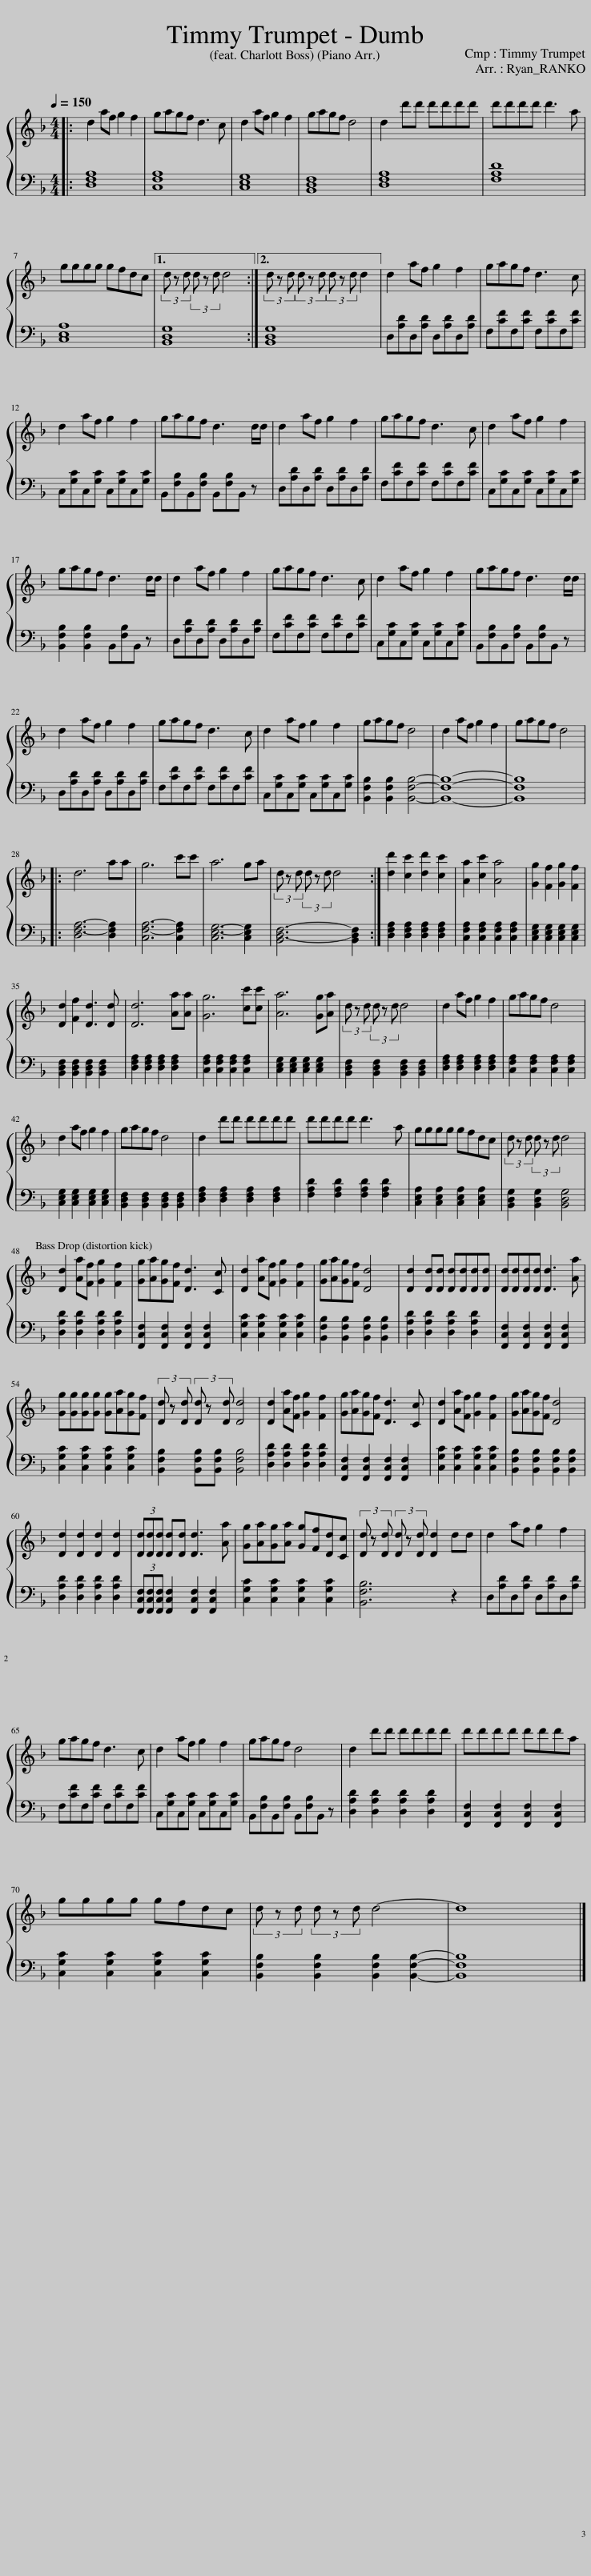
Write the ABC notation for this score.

X:1
%%score { 1 | 2 }
L:1/8
Q:1/4=150
M:4/4
I:linebreak $
K:F
V:1 treble
V:2 bass
V:1
|: d2 af g2 f2 | gagf d3 c | d2 af g2 f2 | gagf d4 | d2 d'd' d'd'd'd' | %5
 d'd'd'd' d'3 a |$ gggg gfdc |1 (3d z d (3d z d d4 :|2 (3d z d (3d z d (3d z d d2 || d2 af g2 f2 | %10
 gagf d3 c |$ d2 af g2 f2 | gagf d3 d/d/ | d2 af g2 f2 | gagf d3 c | %15
 d2 af g2 f2 |$ gagf d3 d/d/ | d2 af g2 f2 | gagf d3 c | d2 af g2 f2 | %20
 gagf d3 d/d/ |$ d2 af g2 f2 | gagf d3 c | d2 af g2 f2 | gagf d4 | %25
 d2 af g2 f2 | gagf d4 |:$ d6 aa | g6 c'c' | a6 ga | %30
 (3d z d (3d z d d4 :| [dd']2 [cc']2 [dd']2 [cc']2 | [Aa]2 [cc']2 [Aa]4 | [Gg]2 [Ff]2 [Gg]2 [Ff]2 |$ [Dd]2 [Ff]2 [Dd]3 [Dd] | %35
 [Dd]6 [Aa][Aa] | [Gg]6 [cc'][cc'] | [Aa]6 [Gg][Aa] | (3d z d (3d z d d4 | d2 af g2 f2 | %40
 gagf d4 |$ d2 af g2 f2 | gagf d4 | d2 d'd' d'd'd'd' | d'd'd'd' d'3 a | %45
 gggg gfdc | (3d z d (3d z d d4 |$ [Dd]2 [Aa][Ff] [Gg]2 [Ff]2 | [Gg][Aa][Gg][Ff] [Dd]3 [Cc] | [Dd]2 [Aa][Ff] [Gg]2 [Ff]2 | %50
 [Gg][Aa][Gg][Ff] [Dd]4 | [Dd]2 [Dd][Dd] [Dd][Dd][Dd][Dd] | [Dd][Dd][Dd][Dd] [Dd]3 [Aa] |$ [Gg][Gg][Gg][Gg] [Gg][Aa][Gg][Ff] | (3[Dd] z [Dd] (3[Dd] z [Dd] [Dd]4 | %55
 [Dd]2 [Aa][Ff] [Gg]2 [Ff]2 | [Gg][Aa][Gg][Ff] [Dd]3 [Cc] | [Dd]2 [Aa][Ff] [Gg]2 [Ff]2 | [Gg][Aa][Gg][Ff] [Dd]4 |$ [Dd]2 [Dd]2 [Dd]2 [Dd]2 | %60
 (3[Dd][Dd][Dd] [Dd][Dd] [Dd]3 [Aa] | [Gg][Aa][Gg][Aa] [Gg][Ff][Dd][Cc] | (3[Dd] z [Dd] (3[Dd] z [Dd] [Dd]2 dd | d2 af g2 f2 |$ gagf d3 c | %65
 d2 af g2 f2 | gagf d4 | d2 d'd' d'd'd'd' | d'd'd'd' d'd'd'a |$ gggg gfdc | %70
 (3d z d (3d z d d4- | d8 |] %72
V:2
|: [D,F,A,]8 | [C,F,A,]8 | [C,E,G,]8 | [B,,D,F,]8 | [D,F,A,]8 | %5
 [F,A,D]8 |$ [C,E,A,]8 |1 [B,,D,G,]8 :|2 [B,,D,G,]8 || D,[A,D]D,[A,D] D,[A,D]D,[A,D] | %10
 F,[CF]F,[CF] F,[CF]F,[CF] |$ C,[G,C]C,[G,C] C,[G,C]C,[G,C] | B,,[F,B,]B,,[F,B,] B,,[F,B,]B,, z | D,[A,D]D,[A,D] D,[A,D]D,[A,D] | F,[CF]F,[CF] F,[CF]F,[CF] | %15
 C,[G,C]C,[G,C] C,[G,C]C,[G,C] |$ [B,,F,B,]2 [B,,F,B,]2 B,,[F,B,]B,, z | D,[A,D]D,[A,D] D,[A,D]D,[A,D] | F,[CF]F,[CF] F,[CF]F,[CF] | C,[G,C]C,[G,C] C,[G,C]C,[G,C] | %20
 B,,[F,B,]B,,[F,B,] B,,[F,B,]B,, z |$ D,[A,D]D,[A,D] D,[A,D]D,[A,D] | F,[CF]F,[CF] F,[CF]F,[CF] | C,[G,C]C,[G,C] C,[G,C]C,[G,C] | [B,,F,B,]2 [B,,F,B,]2 [B,,F,B,]4- | %25
 [B,,F,B,]8- | [B,,F,B,]8 |:$ [D,F,-A,-]6 [D,F,A,]2 | [C,F,-A,-]6 [C,F,A,]2 | [C,E,-G,-]6 [C,E,G,]2 | %30
 [B,,D,-F,-]6 [B,,D,F,]2 :| [D,F,A,]2 [D,F,A,]2 [D,F,A,]2 [D,F,A,]2 | [C,F,A,]2 [C,F,A,]2 [C,F,A,]2 [C,F,A,]2 | [C,E,G,]2 [C,E,G,]2 [C,E,G,]2 [C,E,G,]2 |$ [B,,D,F,]2 [B,,D,F,]2 [B,,D,F,]2 [B,,D,F,]2 | %35
 [D,F,A,]2 [D,F,A,]2 [D,F,A,]2 [D,F,A,]2 | [C,F,A,]2 [C,F,A,]2 [C,F,A,]2 [C,F,A,]2 | [C,E,G,]2 [C,E,G,]2 [C,E,G,]2 [C,E,G,]2 | [B,,D,F,]2 [B,,D,F,]2 [B,,D,F,]2 [B,,D,F,]2 | [D,F,A,]2 [D,F,A,]2 [D,F,A,]2 [D,F,A,]2 | %40
 [C,F,A,]2 [C,F,A,]2 [C,F,A,]2 [C,F,A,]2 |$ [C,E,G,]2 [C,E,G,]2 [C,E,G,]2 [C,E,G,]2 | [B,,D,F,]2 [B,,D,F,]2 [B,,D,F,]2 [B,,D,F,]2 | [D,F,A,]2 [D,F,A,]2 [D,F,A,]2 [D,F,A,]2 | [F,A,D]2 [F,A,D]2 [F,A,D]2 [F,A,D]2 | %45
 [C,E,A,]2 [C,E,A,]2 [C,E,A,]2 [C,E,A,]2 | [B,,D,G,]2 [B,,D,G,]2 [B,,D,G,]4 |$ [D,A,D]2 [D,A,D]2 [D,A,D]2 [D,A,D]2 | [F,,C,F,]2 [F,,C,F,]2 [F,,C,F,]2 [F,,C,F,]2 | [C,G,C]2 [C,G,C]2 [C,G,C]2 [C,G,C]2 | %50
 [B,,F,B,]2 [B,,F,B,]2 [B,,F,B,]2 [B,,F,B,]2 | [D,A,D]2 [D,A,D]2 [D,A,D]2 [D,A,D]2 | [F,,C,F,]2 [F,,C,F,]2 [F,,C,F,]2 [F,,C,F,]2 |$ [C,G,C]2 [C,G,C]2 [C,G,C]2 [C,G,C]2 | [B,,F,B,]2 [B,,F,B,][B,,F,B,] [B,,F,B,]4 | %55
 [D,A,D]2 [D,A,D]2 [D,A,D]2 [D,A,D]2 | [F,,C,F,]2 [F,,C,F,]2 [F,,C,F,]2 [F,,C,F,]2 | [C,G,C]2 [C,G,C]2 [C,G,C]2 [C,G,C]2 | [B,,F,B,]2 [B,,F,B,]2 [B,,F,B,]2 [B,,F,B,]2 |$ [D,A,D]2 [D,A,D]2 [D,A,D]2 [D,A,D]2 | %60
 (3[F,,C,F,][F,,C,F,][F,,C,F,] [F,,C,F,]2 [F,,C,F,]2 [F,,C,F,]2 | [C,G,C]2 [C,G,C]2 [C,G,C]2 [C,G,C]2 | [B,,F,B,]6 z2 | D,[A,D]D,[A,D] D,[A,D]D,[A,D] |$ F,[CF]F,[CF] F,[CF]F,[CF] | %65
 C,[G,C]C,[G,C] C,[G,C]C,[G,C] | B,,[F,B,]B,,[F,B,] B,,[F,B,]B,, z | [D,A,D]2 [D,A,D]2 [D,A,D]2 [D,A,D]2 | [F,,C,F,]2 [F,,C,F,]2 [F,,C,F,]2 [F,,C,F,]2 |$ [C,G,C]2 [C,G,C]2 [C,G,C]2 [C,G,C]2 | %70
 [B,,F,B,]2 [B,,F,B,]2 [B,,F,B,]2 [B,,F,B,]2- | [B,,F,B,]8 |] %72
